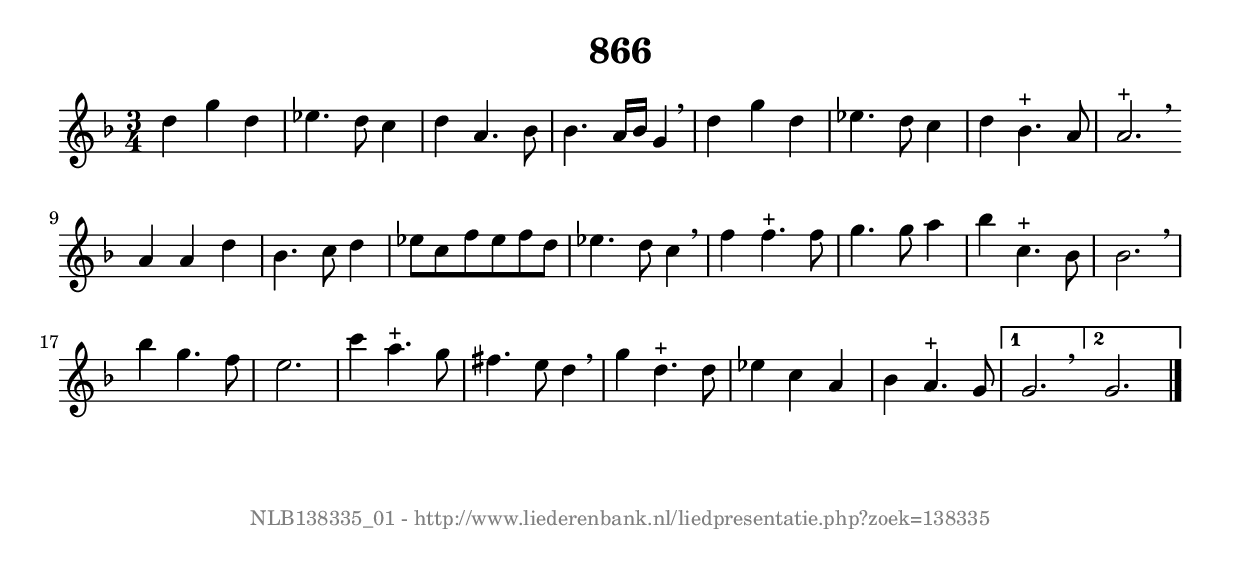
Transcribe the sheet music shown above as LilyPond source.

%
% produced by wce2krn 1.64 (7 June 2014)
%
\version"2.16"
#(append! paper-alist '(("long" . (cons (* 210 mm) (* 2000 mm)))))
#(set-default-paper-size "long")
sb = {\breathe}
mBreak = {\breathe }
bBreak = {\breathe }
x = {\once\override NoteHead #'style = #'cross }
gl=\glissando
itime={\override Staff.TimeSignature #'stencil = ##f }
ficta = {\once\set suggestAccidentals = ##t}
fine = {\once\override Score.RehearsalMark #'self-alignment-X = #1 \mark \markup {\italic{Fine}}}
dc = {\once\override Score.RehearsalMark #'self-alignment-X = #1 \mark \markup {\italic{D.C.}}}
dcf = {\once\override Score.RehearsalMark #'self-alignment-X = #1 \mark \markup {\italic{D.C. al Fine}}}
dcc = {\once\override Score.RehearsalMark #'self-alignment-X = #1 \mark \markup {\italic{D.C. al Coda}}}
ds = {\once\override Score.RehearsalMark #'self-alignment-X = #1 \mark \markup {\italic{D.S.}}}
dsf = {\once\override Score.RehearsalMark #'self-alignment-X = #1 \mark \markup {\italic{D.S. al Fine}}}
dsc = {\once\override Score.RehearsalMark #'self-alignment-X = #1 \mark \markup {\italic{D.S. al Coda}}}
pv = {\set Score.repeatCommands = #'((volta "1"))}
sv = {\set Score.repeatCommands = #'((volta "2"))}
tv = {\set Score.repeatCommands = #'((volta "3"))}
qv = {\set Score.repeatCommands = #'((volta "4"))}
xv = {\set Score.repeatCommands = #'((volta #f))}
\header{ tagline = ""
title = "866"
}
\score {{
\key g \dorian
\relative g'
{
\set melismaBusyProperties = #'()
\time 3/4
\tempo 4=120
\override Score.MetronomeMark #'transparent = ##t
\override Score.RehearsalMark #'break-visibility = #(vector #t #t #f)
d'4 g4 d4 | ees4. d8 c4 | d4 a4. bes8 | bes4. a16 bes16 g4 \sb | d'4 g4 d4 | ees4. d8 c4 | d4 bes4.^"+" a8 | a2.^"+" \bar ":|:" \bBreak
a4 a4 d4 | bes4. c8 d4 | ees8 c8 f8 ees8 f8 d8 | ees4. d8 c4 \sb | f4 f4.^"+" f8 | g4. g8 a4 | bes4 c,4.^"+" bes8 | bes2. | \mBreak \bar "|"
bes'4 g4. f8 | e2. | c'4 a4.^"+" g8 | fis4. e8 d4 \sb | g4 d4.^"+" d8 | ees4 c4 a4 | bes4 a4.^"+" g8 | \pv g2. \bar ":|:"  \bBreak
\sv g2. \xv \bar "|."
 }}
 \midi { }
 \layout {
            indent = 0.0\cm
}
}
\markup { \vspace #0 } \markup { \with-color #grey \fill-line { \center-column { \smaller "NLB138335_01 - http://www.liederenbank.nl/liedpresentatie.php?zoek=138335" } } }
